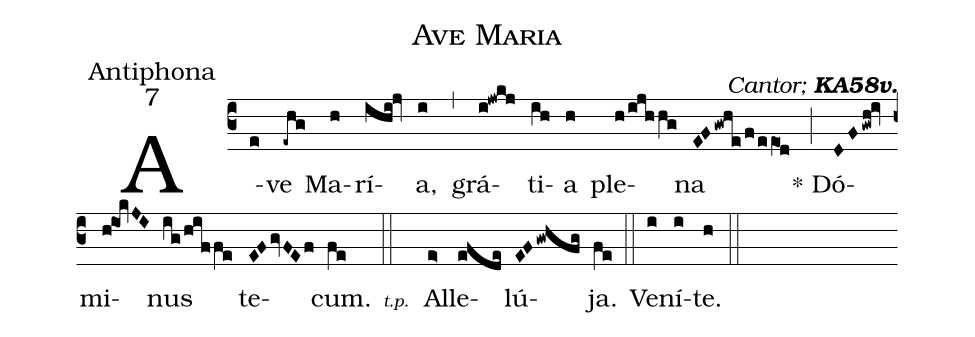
name:Ave Maria;
office-part:Antiphona;
mode:7;
commentary:{\itshape\mdseries  Cantor;\/}  {\bfseries KA58v.};
%%
(c3) A(e)ve(-ehg) Ma(h)rí(ihi!jv)a,(i) (,)
grá(i!jwkj)ti(ih)a(h) ple(h/ijhhg)na(EFgwhe/f/eeO1d) (;)
<sp>*</sp> Dó(DFgwh!iv)mi(hiO1kJI)nus(ig/hiffe) te(EFgvFEf)cum.(fe) (::)
<v>{\scriptsize\itshape t.p.\ }</v> Al(e>)le(efde)lú(EFgwhfg)ja.(fe) (::)
Ve(i)ní(i)te.(h) (::)
